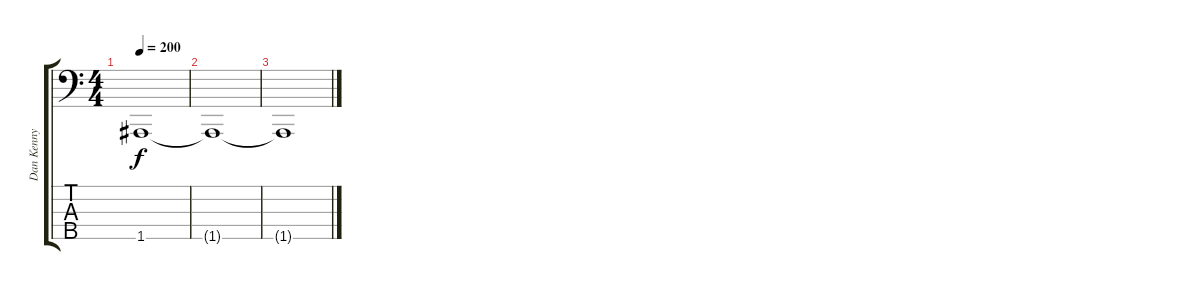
\track ("Dan Kenny" "Dan Kenny") {instrument electricbassfinger}
\staff {score tabs}
\tuning (G2 D2 A1 E1 A0) {hide}
\ts (4 4)
\tempo 200
\clef f4
\ks c
1.5.1{dy f} |
1.5{t}.1 |
1.5{t}.1
